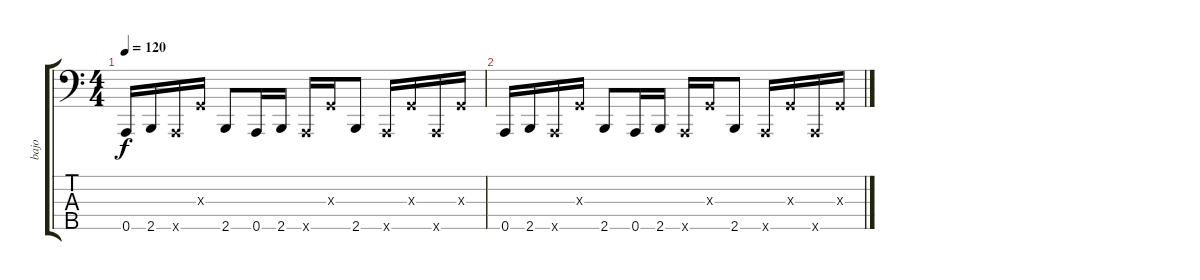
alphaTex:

\track ("bajo" "bajo") {instrument slapbass1}
\staff {score tabs}
\tuning (F2 C2 G1 D1 A0) {hide}
\ts (4 4)
\tempo 120
\clef f4
\ks c
0.5.16{dy f} 2.5.16 0.5{x}.16 0.3{x}.16 2.5.8 0.5.16 2.5.16 0.5{x}.16 0.3{x}.16 2.5.8 0.5{x}.16 0.3{x}.16 0.5{x}.16 0.3{x}.16 |
0.5.16 2.5.16 0.5{x}.16 0.3{x}.16 2.5.8 0.5.16 2.5.16 0.5{x}.16 0.3{x}.16 2.5.8 0.5{x}.16 0.3{x}.16 0.5{x}.16 0.3{x}.16
